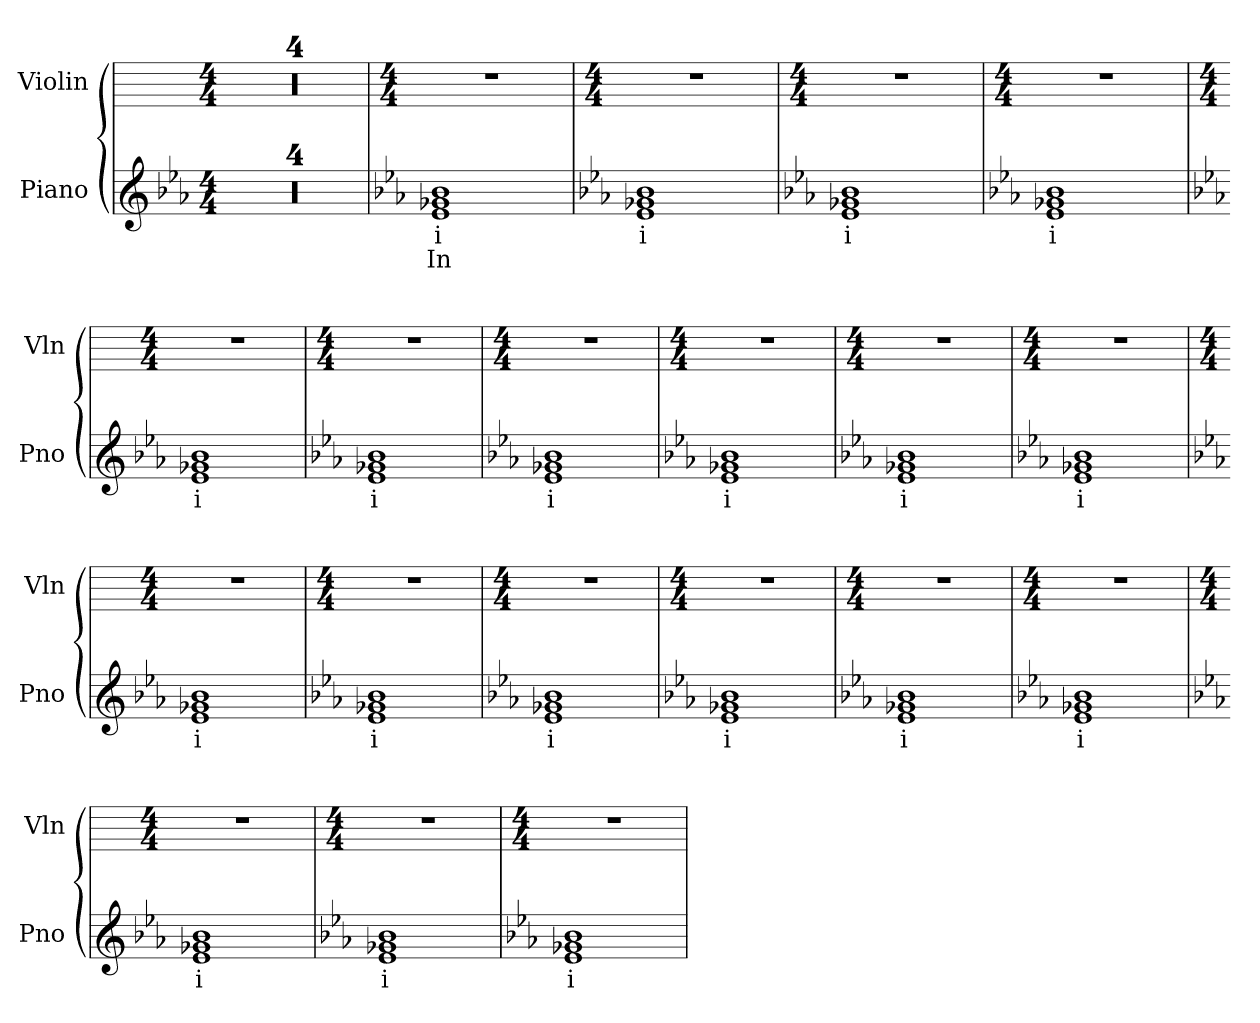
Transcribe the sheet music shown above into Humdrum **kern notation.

**kern	**text	**text	**kern
*part2	*part2	*part2	*part1
*staff2	*staff2	*staff2	*staff1
*I"Piano	*	*	*I"Violin
*I'Pno	*	*	*I'Vln
*k[b-e-a-]	*	*	*
*E-:	*	*	*
*M4/4	*	*	*M4/4
=	=	=	=
1r	.	.	1r
=	=	=	=
*k[b-e-a-]	*	*	*
*E-:	*	*	*
*M4/4	*	*	*M4/4
1r	.	.	1r
=	=	=	=
*k[b-e-a-]	*	*	*
*E-:	*	*	*
*M4/4	*	*	*M4/4
1r	.	.	1r
=	=	=	=
*k[b-e-a-]	*	*	*
*E-:	*	*	*
*M4/4	*	*	*M4/4
1r	.	.	1r
=	=	=	=
*k[b-e-a-]	*	*	*
*E-:	*	*	*
*	*	*	*M4/4
1e- 1g-X 1b-	i	In	1r
=	=	=	=
*k[b-e-a-]	*	*	*
*E-:	*	*	*
*	*	*	*M4/4
1e- 1g-X 1b-	i	.	1r
=	=	=	=
*k[b-e-a-]	*	*	*
*E-:	*	*	*
*	*	*	*M4/4
1e- 1g-X 1b-	i	.	1r
=	=	=	=
*k[b-e-a-]	*	*	*
*E-:	*	*	*
*	*	*	*M4/4
1e- 1g-X 1b-	i	.	1r
=	=	=	=
*k[b-e-a-]	*	*	*
*E-:	*	*	*
*	*	*	*M4/4
1e- 1g-X 1b-	i	.	1r
=	=	=	=
*k[b-e-a-]	*	*	*
*E-:	*	*	*
*	*	*	*M4/4
1e- 1g-X 1b-	i	.	1r
=	=	=	=
*k[b-e-a-]	*	*	*
*E-:	*	*	*
*	*	*	*M4/4
1e- 1g-X 1b-	i	.	1r
=	=	=	=
*k[b-e-a-]	*	*	*
*E-:	*	*	*
*	*	*	*M4/4
1e- 1g-X 1b-	i	.	1r
=	=	=	=
*k[b-e-a-]	*	*	*
*E-:	*	*	*
*	*	*	*M4/4
1e- 1g-X 1b-	i	.	1r
=	=	=	=
*k[b-e-a-]	*	*	*
*E-:	*	*	*
*	*	*	*M4/4
1e- 1g-X 1b-	i	.	1r
=	=	=	=
*k[b-e-a-]	*	*	*
*E-:	*	*	*
*	*	*	*M4/4
1e- 1g-X 1b-	i	.	1r
=	=	=	=
*k[b-e-a-]	*	*	*
*E-:	*	*	*
*	*	*	*M4/4
1e- 1g-X 1b-	i	.	1r
=	=	=	=
*k[b-e-a-]	*	*	*
*E-:	*	*	*
*	*	*	*M4/4
1e- 1g-X 1b-	i	.	1r
=	=	=	=
*k[b-e-a-]	*	*	*
*E-:	*	*	*
*	*	*	*M4/4
1e- 1g-X 1b-	i	.	1r
=	=	=	=
*k[b-e-a-]	*	*	*
*E-:	*	*	*
*	*	*	*M4/4
1e- 1g-X 1b-	i	.	1r
=	=	=	=
*k[b-e-a-]	*	*	*
*E-:	*	*	*
*	*	*	*M4/4
1e- 1g-X 1b-	i	.	1r
=	=	=	=
*k[b-e-a-]	*	*	*
*E-:	*	*	*
*	*	*	*M4/4
1e- 1g-X 1b-	i	.	1r
=	=	=	=
*k[b-e-a-]	*	*	*
*E-:	*	*	*
*	*	*	*M4/4
1e- 1g-X 1b-	i	.	1r
=	=	=	=
*k[b-e-a-]	*	*	*
*E-:	*	*	*
*	*	*	*M4/4
1e- 1g-X 1b-	i	.	1r
=	=	=	=
*-	*-	*-	*-
